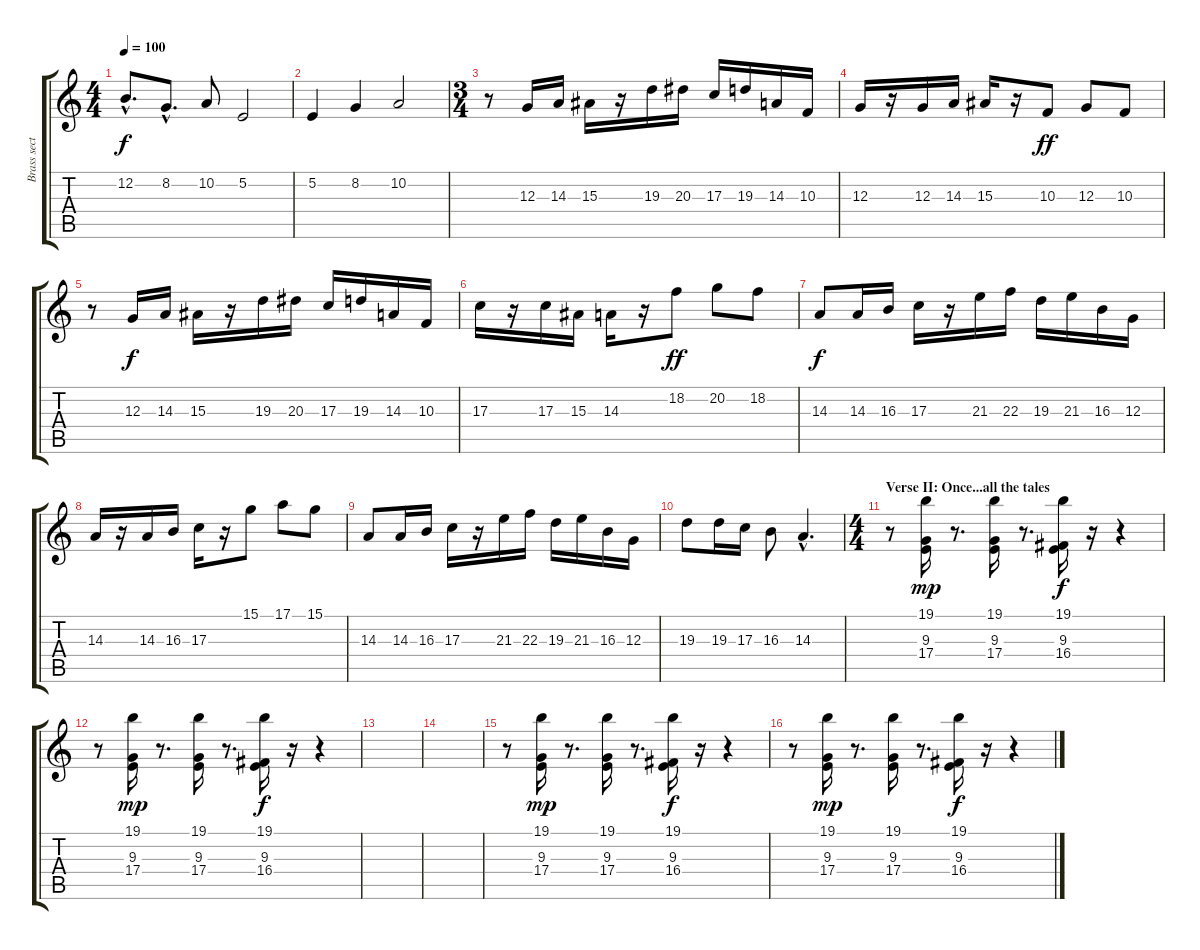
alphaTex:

\track ("Brass section" "Brass sect") {instrument trombone}
\staff {score tabs}
\tuning (E4 B3 G3 D3 A2 E2) {hide}
\ts (4 4)
\tempo 100
\clef g2
\ks c
12.2{hac}.8{d dy f} 8.2{hac}.8{d} 10.2.8 5.2.2 |
5.2.4 8.2.4 10.2.2 |
\ts (3 4)
r.8 12.3.16 14.3.16 15.3.16 r.16 19.3.16 20.3.16 17.3.16 19.3.16 14.3.16 10.3.16 |
12.3.16 r.16 12.3.16 14.3.16 15.3.16 r.16 10.3.8{dy ff} 12.3.8 10.3.8 |
r.8 12.3.16{dy f} 14.3.16 15.3.16 r.16 19.3.16 20.3.16 17.3.16 19.3.16 14.3.16 10.3.16 |
17.3.16 r.16 17.3.16 15.3.16 14.3.16 r.16 18.2.8{dy ff} 20.2.8 18.2.8 |
14.3.8{dy f} 14.3.16 16.3.16 17.3.16 r.16 21.3.16 22.3.16 19.3.16 21.3.16 16.3.16 12.3.16 |
14.3.16 r.16 14.3.16 16.3.16 17.3.16 r.16 15.1.8 17.1.8 15.1.8 |
14.3.8 14.3.16 16.3.16 17.3.16 r.16 21.3.16 22.3.16 19.3.16 21.3.16 16.3.16 12.3.16 |
19.3.8 19.3.16 17.3.16 16.3.8 14.3{hac}.4{d} |
\ts (4 4)
\section ("" "Verse II: Once...all the tales")
r.8 (19.1 9.3 17.4).16{dy mp} r.8{d} (19.1 9.3 17.4).16 r.8{d} (19.1 9.3 16.4).16{dy f} r.16 r.4 |
r.8 (19.1 9.3 17.4).16{dy mp} r.8{d} (19.1 9.3 17.4).16 r.8{d} (19.1 9.3 16.4).16{dy f} r.16 r.4 |
|
|
r.8 (19.1 9.3 17.4).16{dy mp} r.8{d} (19.1 9.3 17.4).16 r.8{d} (19.1 9.3 16.4).16{dy f} r.16 r.4 |
r.8 (19.1 9.3 17.4).16{dy mp} r.8{d} (19.1 9.3 17.4).16 r.8{d} (19.1 9.3 16.4).16{dy f} r.16 r.4
